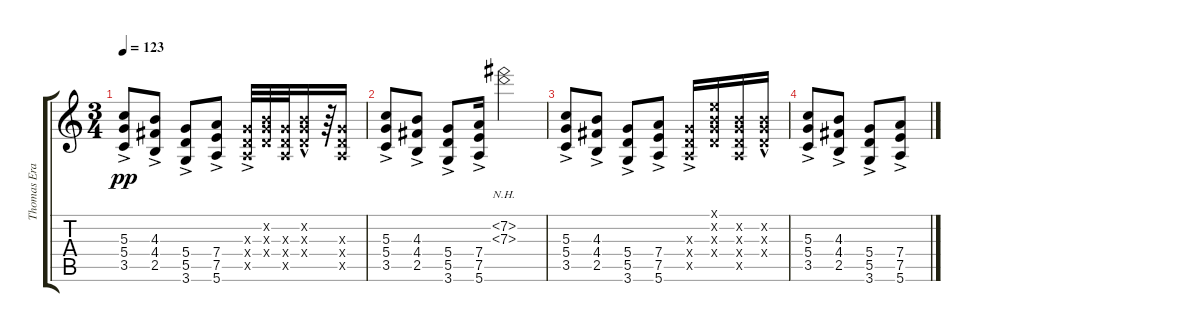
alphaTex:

\track ("Thomas Erak" "Thomas Era") {instrument distortionguitar}
\staff {score tabs}
\tuning (E4 B3 G3 D3 A2 E2) {hide}
\ts (3 4)
\tempo 123
\clef g2
\ks c
(5.3{ac} 5.4{ac} 3.5{ac}).8{dy pp} (4.3{ac} 4.4{ac} 2.5{ac}).8 (5.4{ac} 5.5{ac} 3.6{ac}).8 (7.4{ac} 7.5{ac} 5.6{ac}).8 (0.3{x} 0.4{ac x} 0.5{x}).32 (0.2{x} 0.3{x} 0.4{x}).32 (0.3{x} 0.4{x} 0.5{x}).32 (0.2{x} 0.3{hac x} 0.4{hac x}).16 r.64 (0.3{x} 0.4{x} 0.5{x}).16 |
(5.3{ac} 5.4{ac} 3.5{ac}).8 (4.3{ac} 4.4{ac} 2.5{ac}).8 (5.4{ac} 5.5{ac} 3.6{ac}).8 (7.4{ac} 7.5{ac} 5.6{ac}).16 (7.2{nh} 7.3{nh}).2 |
(5.3{ac} 5.4{ac} 3.5{ac}).8 (4.3{ac} 4.4{ac} 2.5{ac}).8 (5.4{ac} 5.5{ac} 3.6{ac}).8 (7.4{ac} 7.5{ac} 5.6{ac}).8 (0.3{x} 0.4{ac x} 0.5{x}).16 (0.1{x} 0.2{x} 0.3{x} 0.4{x}).16 (0.2{x} 0.3{x} 0.4{x} 0.5{x}).16 (0.2{x} 0.3{hac x} 0.4{hac x}).16 |
(5.3{ac} 5.4{ac} 3.5{ac}).8 (4.3{ac} 4.4{ac} 2.5{ac}).8 (5.4{ac} 5.5{ac} 3.6{ac}).8 (7.4{ac} 7.5{ac} 5.6{ac}).8
